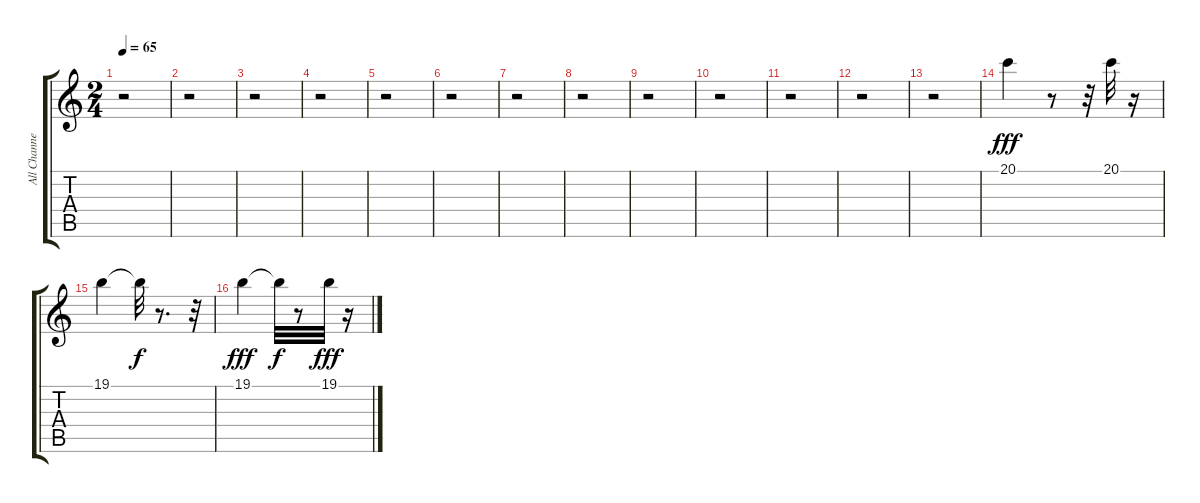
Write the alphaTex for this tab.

\track ("All Channels*merged" "All Channe") {instrument whistle}
\staff {score tabs}
\tuning (E4 B3 G3 D3 A2 E2) {hide}
\ts (2 4)
\tempo 65
\clef g2
\ks c
r.2{dy f} |
r.2 |
r.2 |
r.2 |
r.2 |
r.2 |
r.2 |
r.2 |
r.2 |
r.2 |
r.2 |
r.2 |
r.2 |
20.1.4{dy fff volume 8} r.8 r.32 20.1.32 r.16 |
19.1.4 19.1{t}.32{dy f} r.8{d} r.32 |
19.1.4{dy fff} 19.1{t}.32{dy f} r.8 19.1.32{dy fff} r.16
